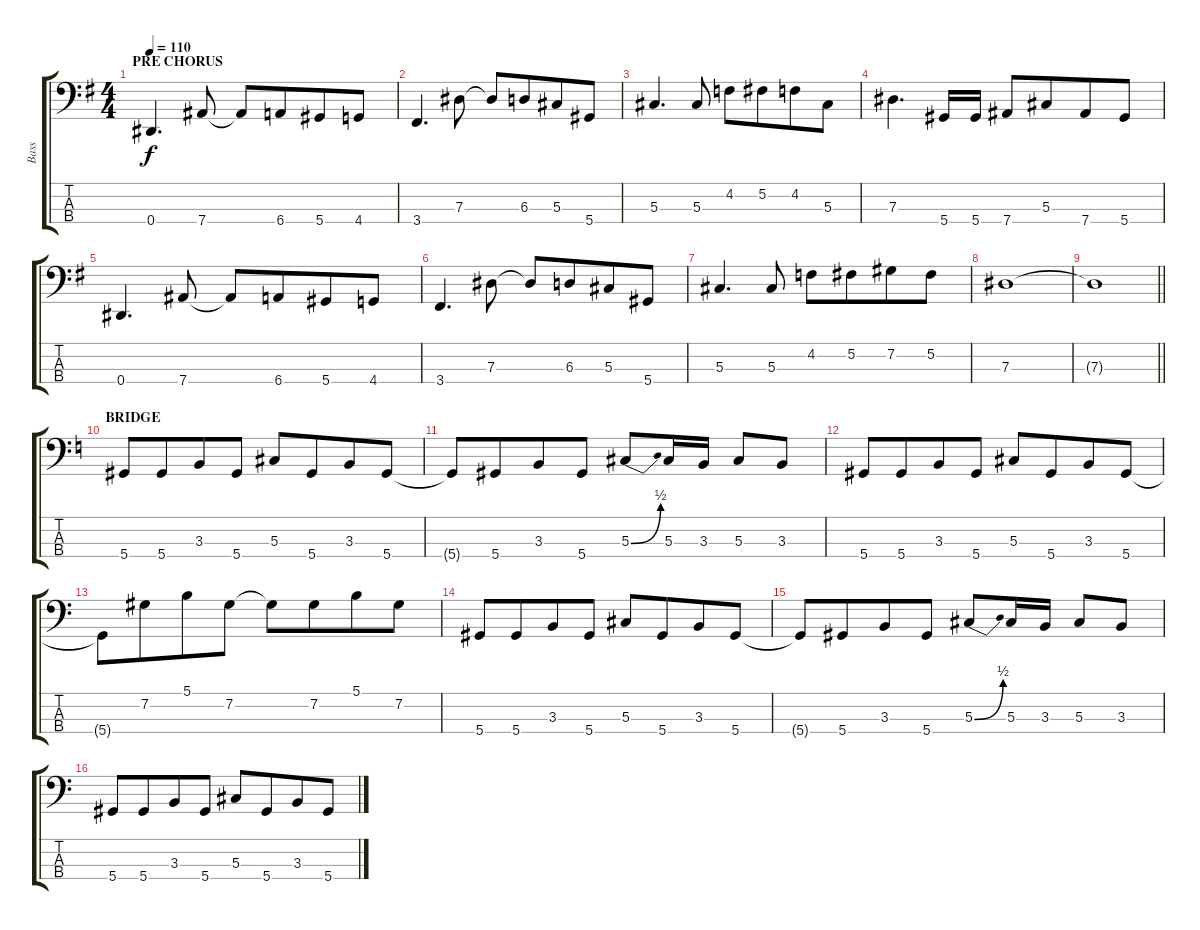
\track ("Bass" "Bass") {instrument electricbasspick}
\staff {score tabs}
\tuning (Gb2 Db2 Ab1 Eb1) {hide}
\ts (4 4)
\section ("" "PRE CHORUS")
\tempo 110
\clef f4
\ks eminor
0.4.4{d dy f} 7.4.8 7.4{t}.8 6.4.8{beam merge} 5.4.8 4.4.8 |
3.4.4{d} 7.3.8 7.3{t}.8 6.3.8{beam merge} 5.3.8 5.4.8 |
5.3.4{d} 5.3.8 4.2.8 5.2.8{beam merge} 4.2.8 5.3.8 |
7.3.4{d} 5.4.16 5.4.16 7.4.8 5.3.8{beam merge} 7.4.8 5.4.8 |
0.4.4{d} 7.4.8 7.4{t}.8 6.4.8{beam merge} 5.4.8 4.4.8 |
3.4.4{d} 7.3.8 7.3{t}.8 6.3.8{beam merge} 5.3.8 5.4.8 |
5.3.4{d} 5.3.8 4.2.8 5.2.8{beam merge} 7.2.8 5.2.8 |
7.3.1 |
\barLineRight lightlight
7.3{t}.1 |
\section ("" "BRIDGE")
\ks aminor
5.4.8 5.4.8{beam merge} 3.3.8 5.4.8 5.3.8 5.4.8{beam merge} 3.3.8 5.4.8 |
5.4{t}.8 5.4.8{beam merge} 3.3.8 5.4.8 5.3{be (bend 0 0 60 2)}.8 5.3.16 3.3.16 5.3.8 3.3.8 |
5.4.8 5.4.8{beam merge} 3.3.8 5.4.8 5.3.8 5.4.8{beam merge} 3.3.8 5.4.8 |
5.4{t}.8 7.2.8{beam merge} 5.1.8 7.2.8 7.2{t}.8 7.2.8{beam merge} 5.1.8 7.2.8 |
5.4.8 5.4.8{beam merge} 3.3.8 5.4.8 5.3.8 5.4.8{beam merge} 3.3.8 5.4.8 |
5.4{t}.8 5.4.8{beam merge} 3.3.8 5.4.8 5.3{be (bend 0 0 60 2)}.8 5.3.16 3.3.16 5.3.8 3.3.8 |
5.4.8 5.4.8{beam merge} 3.3.8 5.4.8 5.3.8 5.4.8{beam merge} 3.3.8 5.4.8
